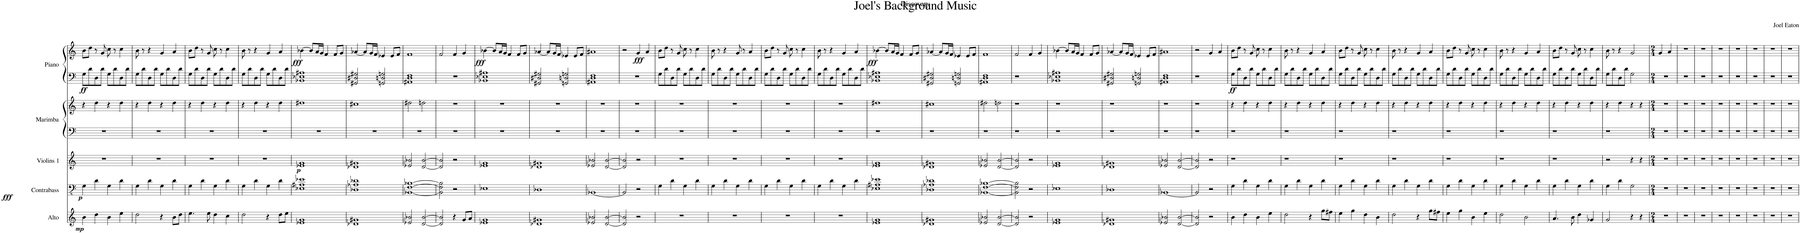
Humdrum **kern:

**kern	**dynam	**kern	**dynam	**kern	**dynam	**kern	**kern	**kern	**kern	**dynam
*part5	*part5	*part4	*part4	*part3	*part3	*part2	*part2	*part1	*part1	*part1
*staff7	*staff7	*staff6	*staff6	*staff5	*staff5	*staff4	*staff3	*staff2	*staff1	*staff1/2
*I"Alto	*	*I"Contrabass	*	*I"Violins 1	*	*I"Marimba	*	*I"Piano	*	*
*I'A.	*	*I'Cb.	*	*I'Vlns. 1	*	*I'Mrm.	*	*I'Pno.	*	*
*clefG2	*	*clefFv4	*	*clefG2	*	*clefF4	*clefG2	*clefF4	*clefG2	*
*	*	*Trd7c12	*	*	*	*	*	*	*	*
*k[]	*	*k[]	*	*k[]	*	*k[]	*k[]	*k[]	*k[]	*
=1	=1	=1	=1	=1	=1	=1	=1	=1	=1	=1
!	!LO:DY:b	!	!LO:DY:b	!	!	!	!	!	!	!LO:DY:b=2
!	!	!	!	!	!	!	!	!	!	!LO:DY:n=1:b
4b\	mp	4GG\	p	1r	.	1r	4r	8G\L	8b\L	ff fff
.	.	.	.	.	.	.	.	8d\	8dd\J	.
4dd\	.	4D\	.	.	.	.	4dd\	8D\	8r	.
.	.	.	.	.	.	.	.	8d\J	8g/	.
4b\	.	4GG\	.	.	.	.	4r	8G\L	8cc\	.
.	.	.	.	.	.	.	.	8d\	8r	.
4ee\	.	4D\	.	.	.	.	4dd\	8D\	4cc\	.
.	.	.	.	.	.	.	.	8d\J	.	.
=2	=2	=2	=2	=2	=2	=2	=2	=2	=2	=2
2dd\	.	4GG\	.	1r	.	1r	4r	8G\L	8b\	.
.	.	.	.	.	.	.	.	8d\	8r	.
.	.	4D\	.	.	.	.	4dd\	8D\	4r	.
.	.	.	.	.	.	.	.	8d\J	.	.
4r	.	4GG\	.	.	.	.	4r	8G\L	4g/	.
.	.	.	.	.	.	.	.	8d\	.	.
8b\L	.	4D\	.	.	.	.	4dd\	8D\	4a/	.
8dd\J	.	.	.	.	.	.	.	8d\J	.	.
=3	=3	=3	=3	=3	=3	=3	=3	=3	=3	=3
4.ee\	.	4GG\	.	1r	.	1r	4r	8G\L	8b\L	.
.	.	.	.	.	.	.	.	8d\	8dd\J	.
.	.	4D\	.	.	.	.	4dd\	8D\	8r	.
8ee\	.	.	.	.	.	.	.	8d\J	8g/	.
4dd\	.	4GG\	.	.	.	.	4r	8G\L	8cc\	.
.	.	.	.	.	.	.	.	8d\	8r	.
4cc\	.	4D\	.	.	.	.	4dd\	8D\	4cc\	.
.	.	.	.	.	.	.	.	8d\J	.	.
=4	=4	=4	=4	=4	=4	=4	=4	=4	=4	=4
2dd\	.	4GG\	.	1r	.	1r	4r	8G\L	8b\	.
.	.	.	.	.	.	.	.	8d\	8r	.
.	.	4D\	.	.	.	.	4dd\	8D\	4r	.
.	.	.	.	.	.	.	.	8d\J	.	.
4r	.	4GG\	.	.	.	.	4r	8G\L	4g/	.
.	.	.	.	.	.	.	.	8d\	.	.
8dd\L	.	4D\	.	.	.	.	4dd\	8D\	4a/	.
8ee\J	.	.	.	.	.	.	.	8d\J	.	.
=5	=5	=5	=5	=5	=5	=5	=5	=5	=5	=5
!	!	!	!	!	!LO:DY:b	!	!	!	!	!LO:DY:b
1e-X 1g	.	1EE-X 1AA#X 1E-X	.	1e-X 1g	p	1r	1dd#X	1BB-X 1E-X 1A#X	[4b-X\	fff
.	.	.	.	.	.	.	.	.	8b-/L]	.
.	.	.	.	.	.	.	.	.	16a/L	.
.	.	.	.	.	.	.	.	.	16g/JJ	.
.	.	.	.	.	.	.	.	.	4f/	.
.	.	.	.	.	.	.	.	.	8f/L	.
.	.	.	.	.	.	.	.	.	8g/J	.
=6	=6	=6	=6	=6	=6	=6	=6	=6	=6	=6
1d-X 1g#X	.	1DD-X 1AA-X 1D-X	.	1d-X 1g#X	.	1r	1cc#X	2GG#X/ 2D#X/ 2G#X/	[4a-X/	.
.	.	.	.	.	.	.	.	.	8a-/L]	.
.	.	.	.	.	.	.	.	.	16g/L	.
.	.	.	.	.	.	.	.	.	16f/JJ	.
.	.	.	.	.	.	.	.	2GGn/ 2Dn/ 2Gn/	4e-X/	.
.	.	.	.	.	.	.	.	.	8e-/L	.
.	.	.	.	.	.	.	.	.	8f/J	.
=7	=7	=7	=7	=7	=7	=7	=7	=7	=7	=7
2e-X/ 2b-X/	.	[1BBB-X [1FF [1BB-X	.	2e-X/ 2b-X/	.	1r	2dd#X\	1AA#X 1D 1F	1f	.
[2d/ [2b-/	.	.	.	[2d/ [2b-/	.	.	2ddn\	.	.	.
=8	=8	=8	=8	=8	=8	=8	=8	=8	=8	=8
2d/] 2b-/]	.	2BBB-\] 2FF\] 2BB-\]	.	2d/] 2b-/]	.	1r	1r	1r	2f/	.
4r	.	2r	.	2r	.	.	.	.	4f/	.
8g/L	.	.	.	.	.	.	.	.	4g/	.
8a/J	.	.	.	.	.	.	.	.	.	.
=9	=9	=9	=9	=9	=9	=9	=9	=9	=9	=9
!	!	!	!	!	!	!	!	!	!	!LO:DY:b
1e-X 1g	.	1EE-X	.	1e-X 1g	.	1r	1r	1BB-X 1E-X 1A#X	[4b-X\	fff
.	.	.	.	.	.	.	.	.	8b-/L]	.
.	.	.	.	.	.	.	.	.	16a/L	.
.	.	.	.	.	.	.	.	.	16g/JJ	.
.	.	.	.	.	.	.	.	.	4f/	.
.	.	.	.	.	.	.	.	.	8f/L	.
.	.	.	.	.	.	.	.	.	8g/J	.
=10	=10	=10	=10	=10	=10	=10	=10	=10	=10	=10
1d-X 1g#X	.	1DD-X	.	1d-X 1g#X	.	1r	1r	2GG#X/ 2D#X/ 2G#X/	[4a-X/	.
.	.	.	.	.	.	.	.	.	8a-/L]	.
.	.	.	.	.	.	.	.	.	16g/L	.
.	.	.	.	.	.	.	.	.	16f/JJ	.
.	.	.	.	.	.	.	.	2GGn/ 2Dn/ 2Gn/	4e-X/	.
.	.	.	.	.	.	.	.	.	8e-/L	.
.	.	.	.	.	.	.	.	.	8f/J	.
=11	=11	=11	=11	=11	=11	=11	=11	=11	=11	=11
2e-X/ 2b-X/	.	[1BBB-X	.	2e-X/ 2b-X/	.	1r	1r	1AA#X 1D 1F	1a#X	.
[2d/ [2b-/	.	.	.	[2d/ [2b-/	.	.	.	.	.	.
=12	=12	=12	=12	=12	=12	=12	=12	=12	=12	=12
2d/] 2b-/]	.	2BBB-/]	.	2d/] 2b-/]	.	1r	1r	1r	2r	.
!	!	!	!	!	!	!	!	!	!	!LO:DY:b
2r	.	2r	.	2r	.	.	.	.	4g/	fff
.	.	.	.	.	.	.	.	.	4a/	.
=13	=13	=13	=13	=13	=13	=13	=13	=13	=13	=13
1r	.	4GG\	.	1r	.	1r	1r	8G\L	8b\L	.
.	.	.	.	.	.	.	.	8d\	8dd\J	.
.	.	4D\	.	.	.	.	.	8D\	8r	.
.	.	.	.	.	.	.	.	8d\J	8g/	.
.	.	4GG\	.	.	.	.	.	8G\L	8cc\	.
.	.	.	.	.	.	.	.	8d\	8r	.
.	.	4D\	.	.	.	.	.	8D\	4cc\	.
.	.	.	.	.	.	.	.	8d\J	.	.
=14	=14	=14	=14	=14	=14	=14	=14	=14	=14	=14
1r	.	4GG\	.	1r	.	1r	1r	8G\L	8b\	.
.	.	.	.	.	.	.	.	8d\	8r	.
.	.	4D\	.	.	.	.	.	8D\	4r	.
.	.	.	.	.	.	.	.	8d\J	.	.
.	.	4GG\	.	.	.	.	.	8G\L	8g/	.
.	.	.	.	.	.	.	.	8d\	8r	.
.	.	4D\	.	.	.	.	.	8D\	4a/	.
.	.	.	.	.	.	.	.	8d\J	.	.
=15	=15	=15	=15	=15	=15	=15	=15	=15	=15	=15
1r	.	4GG\	.	1r	.	1r	1r	8G\L	8b\L	.
.	.	.	.	.	.	.	.	8d\	8dd\J	.
.	.	4D\	.	.	.	.	.	8D\	8r	.
.	.	.	.	.	.	.	.	8d\J	8g/	.
.	.	4GG\	.	.	.	.	.	8G\L	8cc\	.
.	.	.	.	.	.	.	.	8d\	8r	.
.	.	4D\	.	.	.	.	.	8D\	4cc\	.
.	.	.	.	.	.	.	.	8d\J	.	.
=16	=16	=16	=16	=16	=16	=16	=16	=16	=16	=16
1r	.	4GG\	.	1r	.	1r	1r	8G\L	8b\	.
.	.	.	.	.	.	.	.	8d\	8r	.
.	.	4D\	.	.	.	.	.	8D\	4r	.
.	.	.	.	.	.	.	.	8d\J	.	.
.	.	4GG\	.	.	.	.	.	8G\L	4g/	.
.	.	.	.	.	.	.	.	8d\	.	.
.	.	4D\	.	.	.	.	.	8D\	4a/	.
.	.	.	.	.	.	.	.	8d\J	.	.
=17	=17	=17	=17	=17	=17	=17	=17	=17	=17	=17
!	!	!	!	!	!	!	!	!	!	!LO:DY:b
1e-X 1g	.	1EE-X 1AA#X 1E-X	.	1e-X 1g	.	1r	1dd#X	1BB-X 1E-X 1A#X	[4b-X\	fff
.	.	.	.	.	.	.	.	.	8b-/L]	.
.	.	.	.	.	.	.	.	.	16a/L	.
.	.	.	.	.	.	.	.	.	16g/JJ	.
.	.	.	.	.	.	.	.	.	4f/	.
.	.	.	.	.	.	.	.	.	8f/L	.
.	.	.	.	.	.	.	.	.	8g/J	.
=18	=18	=18	=18	=18	=18	=18	=18	=18	=18	=18
1d-X 1g#X	.	1DD-X 1AA-X 1D-X	.	1d-X 1g#X	.	1r	1cc#X	2GG#X/ 2D#X/ 2G#X/	[4a-X/	.
.	.	.	.	.	.	.	.	.	8a-/L]	.
.	.	.	.	.	.	.	.	.	16g/L	.
.	.	.	.	.	.	.	.	.	16f/JJ	.
.	.	.	.	.	.	.	.	2GGn/ 2Dn/ 2Gn/	4e-X/	.
.	.	.	.	.	.	.	.	.	8e-/L	.
.	.	.	.	.	.	.	.	.	8f/J	.
=19	=19	=19	=19	=19	=19	=19	=19	=19	=19	=19
2e-X/ 2b-X/	.	[1BBB-X [1FF [1BB-X	.	2e-X/ 2b-X/	.	1r	2dd#X\	1AA#X 1D 1F	1f	.
[2d/ [2b-/	.	.	.	[2d/ [2b-/	.	.	2ddn\	.	.	.
=20	=20	=20	=20	=20	=20	=20	=20	=20	=20	=20
2d/] 2b-/]	.	2BBB-\] 2FF\] 2BB-\]	.	2d/] 2b-/]	.	1r	1r	1r	2f/	.
2r	.	2r	.	2r	.	.	.	.	4f/	.
.	.	.	.	.	.	.	.	.	4g/	.
=21	=21	=21	=21	=21	=21	=21	=21	=21	=21	=21
1e-X 1g	.	1EE-X	.	1e-X 1g	.	1r	1r	1BB-X 1E-X 1A#X	[4b-X\	.
.	.	.	.	.	.	.	.	.	8b-/L]	.
.	.	.	.	.	.	.	.	.	16a/L	.
.	.	.	.	.	.	.	.	.	16g/JJ	.
.	.	.	.	.	.	.	.	.	4f/	.
.	.	.	.	.	.	.	.	.	8f/L	.
.	.	.	.	.	.	.	.	.	8g/J	.
=22	=22	=22	=22	=22	=22	=22	=22	=22	=22	=22
1d-X 1g#X	.	1DD-X	.	1d-X 1g#X	.	1r	1r	2GG#X/ 2D#X/ 2G#X/	[4a-X/	.
.	.	.	.	.	.	.	.	.	8a-/L]	.
.	.	.	.	.	.	.	.	.	16g/L	.
.	.	.	.	.	.	.	.	.	16f/JJ	.
.	.	.	.	.	.	.	.	2GGn/ 2Dn/ 2Gn/	4e-X/	.
.	.	.	.	.	.	.	.	.	8e-/L	.
.	.	.	.	.	.	.	.	.	8f/J	.
=23	=23	=23	=23	=23	=23	=23	=23	=23	=23	=23
2e-X/ 2b-X/	.	[1BBB-X	.	2e-X/ 2b-X/	.	1r	1r	1AA#X 1D 1F	1a#X	.
[2d/ [2b-/	.	.	.	[2d/ [2b-/	.	.	.	.	.	.
=24	=24	=24	=24	=24	=24	=24	=24	=24	=24	=24
2d/] 2b-/]	.	2BBB-/]	.	2d/] 2b-/]	.	1r	1r	1r	2r	.
2r	.	2r	.	2r	.	.	.	.	4g/	.
.	.	.	.	.	.	.	.	.	4a/	.
=25	=25	=25	=25	=25	=25	=25	=25	=25	=25	=25
!	!	!	!	!	!	!	!	!	!	!LO:DY:b=2
4b\	.	4GG\	.	1r	.	1r	4r	8G\L	8b\L	ff
.	.	.	.	.	.	.	.	8d\	8dd\J	.
4dd\	.	4D\	.	.	.	.	4dd\	8D\	8r	.
.	.	.	.	.	.	.	.	8d\J	8g/	.
4b\	.	4GG\	.	.	.	.	4r	8G\L	8cc\	.
.	.	.	.	.	.	.	.	8d\	8r	.
4ee\	.	4D\	.	.	.	.	4dd\	8D\	4cc\	.
.	.	.	.	.	.	.	.	8d\J	.	.
=26	=26	=26	=26	=26	=26	=26	=26	=26	=26	=26
2dd\	.	4GG\	.	1r	.	1r	4r	8G\L	8b\	.
.	.	.	.	.	.	.	.	8d\	8r	.
.	.	4D\	.	.	.	.	4dd\	8D\	4r	.
.	.	.	.	.	.	.	.	8d\J	.	.
4r	.	4GG\	.	.	.	.	4r	8G\L	4g/	.
.	.	.	.	.	.	.	.	8d\	.	.
8gg\L	.	4D\	.	.	.	.	4dd\	8D\	4a/	.
8ff#X\J	.	.	.	.	.	.	.	8d\J	.	.
=27	=27	=27	=27	=27	=27	=27	=27	=27	=27	=27
4ee\	.	4GG\	.	1r	.	1r	4r	8G\L	8b\L	.
.	.	.	.	.	.	.	.	8d\	8dd\J	.
4gg\	.	4D\	.	.	.	.	4dd\	8D\	8r	.
.	.	.	.	.	.	.	.	8d\J	8g/	.
4dd\	.	4GG\	.	.	.	.	4r	8G\L	8cc\	.
.	.	.	.	.	.	.	.	8d\	8r	.
4b\	.	4D\	.	.	.	.	4dd\	8D\	4cc\	.
.	.	.	.	.	.	.	.	8d\J	.	.
=28	=28	=28	=28	=28	=28	=28	=28	=28	=28	=28
2dd\	.	4GG\	.	1r	.	1r	4r	8G\L	8b\	.
.	.	.	.	.	.	.	.	8d\	8r	.
.	.	4D\	.	.	.	.	4dd\	8D\	4r	.
.	.	.	.	.	.	.	.	8d\J	.	.
4r	.	4GG\	.	.	.	.	4r	8G\L	4g/	.
.	.	.	.	.	.	.	.	8d\	.	.
8gg\L	.	4D\	.	.	.	.	4dd\	8D\	4a/	.
8ff#X\J	.	.	.	.	.	.	.	8d\J	.	.
=29	=29	=29	=29	=29	=29	=29	=29	=29	=29	=29
4ee\	.	4GG\	.	1r	.	1r	4r	8G\L	8b\L	.
.	.	.	.	.	.	.	.	8d\	8dd\J	.
4gg\	.	4D\	.	.	.	.	4dd\	8D\	8r	.
.	.	.	.	.	.	.	.	8d\J	8g/	.
4b\	.	4GG\	.	.	.	.	4r	8G\L	8cc\	.
.	.	.	.	.	.	.	.	8d\	8r	.
4ee\	.	4D\	.	.	.	.	4dd\	8D\	4cc\	.
.	.	.	.	.	.	.	.	8d\J	.	.
=30	=30	=30	=30	=30	=30	=30	=30	=30	=30	=30
2dd\	.	4GG\	.	1r	.	1r	4r	8G\L	8b\	.
.	.	.	.	.	.	.	.	8d\	8r	.
.	.	4D\	.	.	.	.	4dd\	8D\	4r	.
.	.	.	.	.	.	.	.	8d\J	.	.
2b\	.	4GG\	.	.	.	.	4r	8G\L	4g/	.
.	.	.	.	.	.	.	.	8d\	.	.
.	.	4D\	.	.	.	.	4dd\	8D\	4a/	.
.	.	.	.	.	.	.	.	8d\J	.	.
=31	=31	=31	=31	=31	=31	=31	=31	=31	=31	=31
4.a/	.	4GG\	.	1r	.	1r	4r	8G\L	8b\L	.
.	.	.	.	.	.	.	.	8d\	8dd\J	.
.	.	4D\	.	.	.	.	4dd\	8D\	8r	.
8b\	.	.	.	.	.	.	.	8d\J	8g/	.
4dd\	.	4GG\	.	.	.	.	4r	8G\L	8cc\	.
.	.	.	.	.	.	.	.	8d\	8r	.
4g-X/	.	4D\	.	.	.	.	4dd\	8D\	4cc\	.
.	.	.	.	.	.	.	.	8d\J	.	.
=32	=32	=32	=32	=32	=32	=32	=32	=32	=32	=32
2g/	.	4GG\	.	2r	.	1r	4r	8G\L	8b\	.
.	.	.	.	.	.	.	.	8d\	8r	.
.	.	4D\	.	.	.	.	4dd\	8D\	4r	.
.	.	.	.	.	.	.	.	8d\J	.	.
4r	.	2GG\	.	4r	.	.	4r	2G\	2g/	.
4r	.	.	.	4r	.	.	4r	.	.	.
=33	=33	=33	=33	=33	=33	=33	=33	=33	=33	=33
*M2/4	*	*M2/4	*	*M2/4	*	*M2/4	*M2/4	*M2/4	*M2/4	*
2r	.	2r	.	2r	.	2r	2r	2r	4g/	.
.	.	.	.	.	.	.	.	.	4a/	.
=34	=34	=34	=34	=34	=34	=34	=34	=34	=34	=34
2r	.	2r	.	2r	.	2r	2r	2r	2r	.
=35	=35	=35	=35	=35	=35	=35	=35	=35	=35	=35
2r	.	2r	.	2r	.	2r	2r	2r	2r	.
=36	=36	=36	=36	=36	=36	=36	=36	=36	=36	=36
2r	.	2r	.	2r	.	2r	2r	2r	2r	.
=37	=37	=37	=37	=37	=37	=37	=37	=37	=37	=37
2r	.	2r	.	2r	.	2r	2r	2r	2r	.
=38	=38	=38	=38	=38	=38	=38	=38	=38	=38	=38
2r	.	2r	.	2r	.	2r	2r	2r	2r	.
=39	=39	=39	=39	=39	=39	=39	=39	=39	=39	=39
2r	.	2r	.	2r	.	2r	2r	2r	2r	.
=40	=40	=40	=40	=40	=40	=40	=40	=40	=40	=40
2r	.	2r	.	2r	.	2r	2r	2r	2r	.
=	=	=	=	=	=	=	=	=	=	=
*-	*-	*-	*-	*-	*-	*-	*-	*-	*-	*-
